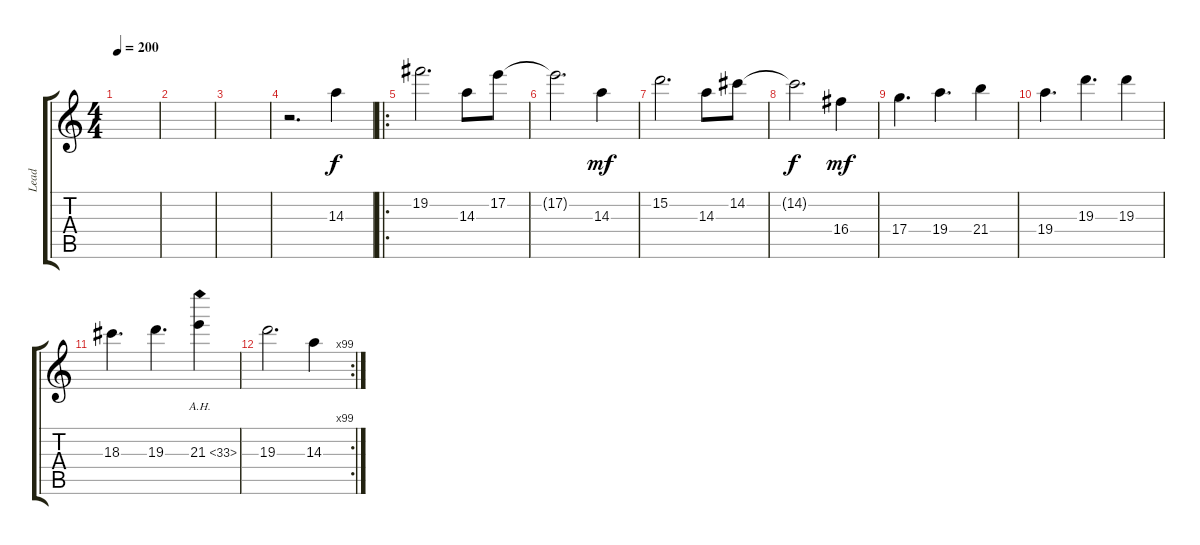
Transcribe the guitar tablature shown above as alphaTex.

\track ("Lead" "Lead") {instrument distortionguitar}
\staff {score tabs}
\tuning (E4 B3 G3 D3 A2 E2) {hide}
\ts (4 4)
\tempo 200
\clef g2
\ks c
|
|
|
r.2{d} 14.3.4 |
\ro
19.2.2{d} 14.3.8 17.2.8 |
17.2{t}.2{d dy f} 14.3.4{dy mf} |
15.2.2{d} 14.3.8 14.2.8 |
14.2{t}.2{d dy f} 16.4.4{dy mf} |
17.4.4{d} 19.4.4{d} 21.4.4 |
19.4.4{d} 19.3.4{d} 19.3.4 |
18.3.4{d} 19.3.4{d} 21.3{ah 12}.4 |
\rc 99
19.3.2{d} 14.3.4
